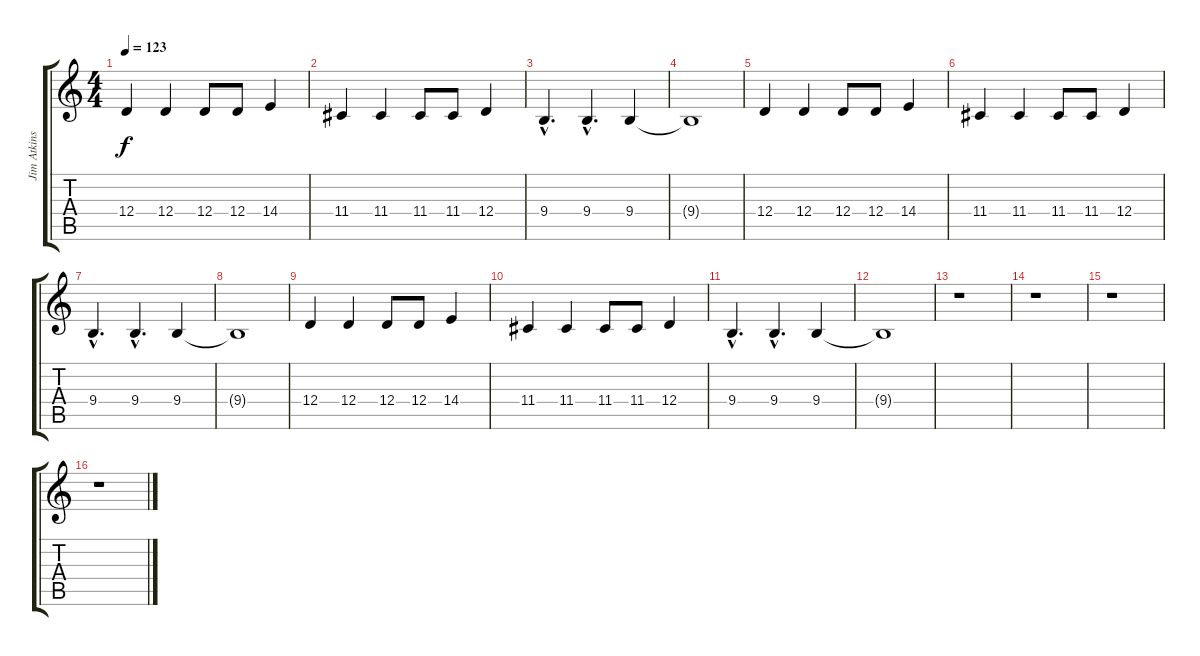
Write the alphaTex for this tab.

\track ("Jim Atkins (Vocals)" "Jim Atkins") {instrument lead6voice}
\staff {score tabs}
\tuning (E4 B3 G3 D3 A2 E2) {hide}
\ts (4 4)
\tempo 123
\clef g2
\ks c
12.4.4{dy f} 12.4.4 12.4.8 12.4.8 14.4.4 |
11.4.4 11.4.4 11.4.8 11.4.8 12.4.4 |
9.4{hac}.4{d} 9.4{hac}.4{d} 9.4.4 |
9.4{t}.1 |
12.4.4 12.4.4 12.4.8 12.4.8 14.4.4 |
11.4.4 11.4.4 11.4.8 11.4.8 12.4.4 |
9.4{hac}.4{d} 9.4{hac}.4{d} 9.4.4 |
9.4{t}.1 |
12.4.4 12.4.4 12.4.8 12.4.8 14.4.4 |
11.4.4 11.4.4 11.4.8 11.4.8 12.4.4 |
9.4{hac}.4{d} 9.4{hac}.4{d} 9.4.4 |
9.4{t}.1 |
r.1 |
r.1 |
r.1 |
r.1
